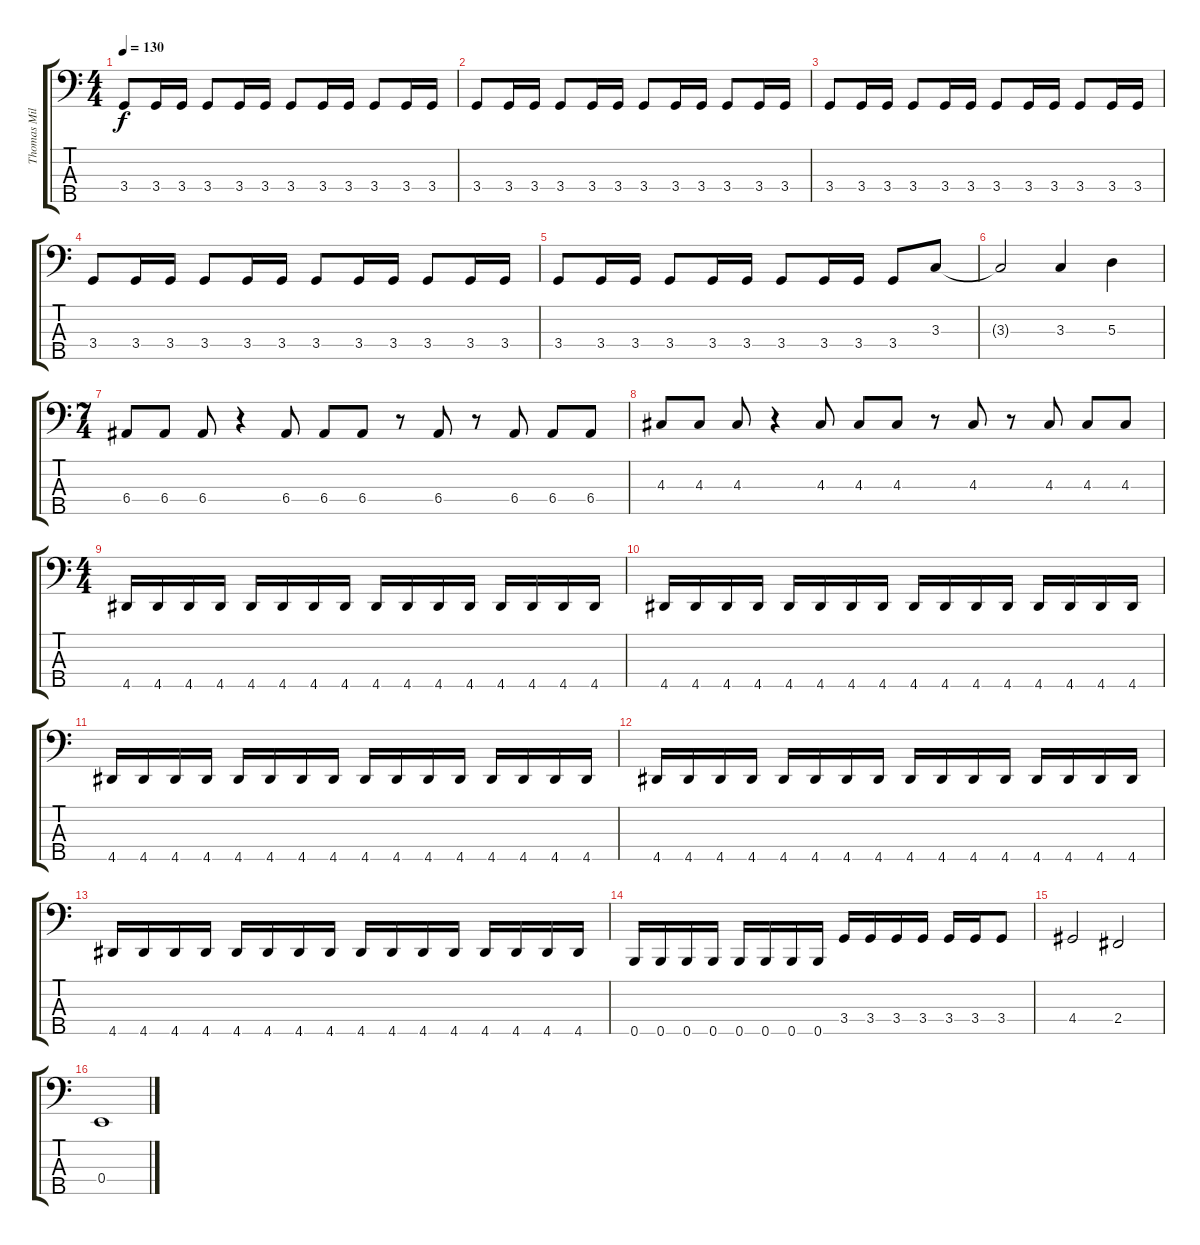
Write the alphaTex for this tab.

\track ("Thomas Miller - Basse" "Thomas Mil") {instrument electricbasspick}
\staff {score tabs}
\tuning (G2 D2 A1 E1 B0) {hide}
\ts (4 4)
\tempo 130
\clef f4
\ks c
3.4.8{dy f} 3.4.16 3.4.16 3.4.8 3.4.16 3.4.16 3.4.8 3.4.16 3.4.16 3.4.8 3.4.16 3.4.16 |
3.4.8 3.4.16 3.4.16 3.4.8 3.4.16 3.4.16 3.4.8 3.4.16 3.4.16 3.4.8 3.4.16 3.4.16 |
3.4.8 3.4.16 3.4.16 3.4.8 3.4.16 3.4.16 3.4.8 3.4.16 3.4.16 3.4.8 3.4.16 3.4.16 |
3.4.8 3.4.16 3.4.16 3.4.8 3.4.16 3.4.16 3.4.8 3.4.16 3.4.16 3.4.8 3.4.16 3.4.16 |
3.4.8 3.4.16 3.4.16 3.4.8 3.4.16 3.4.16 3.4.8 3.4.16 3.4.16 3.4.8 3.3.8 |
3.3{t}.2 3.3.4 5.3.4 |
\ts (7 4)
6.4.8 6.4.8 6.4.8 r.4 6.4.8 6.4.8 6.4.8 r.8 6.4.8 r.8 6.4.8 6.4.8 6.4.8 |
4.3.8 4.3.8 4.3.8 r.4 4.3.8 4.3.8 4.3.8 r.8 4.3.8 r.8 4.3.8 4.3.8 4.3.8 |
\ts (4 4)
4.5.16 4.5.16 4.5.16 4.5.16 4.5.16 4.5.16 4.5.16 4.5.16 4.5.16 4.5.16 4.5.16 4.5.16 4.5.16 4.5.16 4.5.16 4.5.16 |
4.5.16 4.5.16 4.5.16 4.5.16 4.5.16 4.5.16 4.5.16 4.5.16 4.5.16 4.5.16 4.5.16 4.5.16 4.5.16 4.5.16 4.5.16 4.5.16 |
4.5.16 4.5.16 4.5.16 4.5.16 4.5.16 4.5.16 4.5.16 4.5.16 4.5.16 4.5.16 4.5.16 4.5.16 4.5.16 4.5.16 4.5.16 4.5.16 |
4.5.16 4.5.16 4.5.16 4.5.16 4.5.16 4.5.16 4.5.16 4.5.16 4.5.16 4.5.16 4.5.16 4.5.16 4.5.16 4.5.16 4.5.16 4.5.16 |
4.5.16 4.5.16 4.5.16 4.5.16 4.5.16 4.5.16 4.5.16 4.5.16 4.5.16 4.5.16 4.5.16 4.5.16 4.5.16 4.5.16 4.5.16 4.5.16 |
0.5.16 0.5.16 0.5.16 0.5.16 0.5.16 0.5.16 0.5.16 0.5.16 3.4.16 3.4.16 3.4.16 3.4.16 3.4.16 3.4.16 3.4.8 |
4.4.2 2.4.2 |
0.4.1
